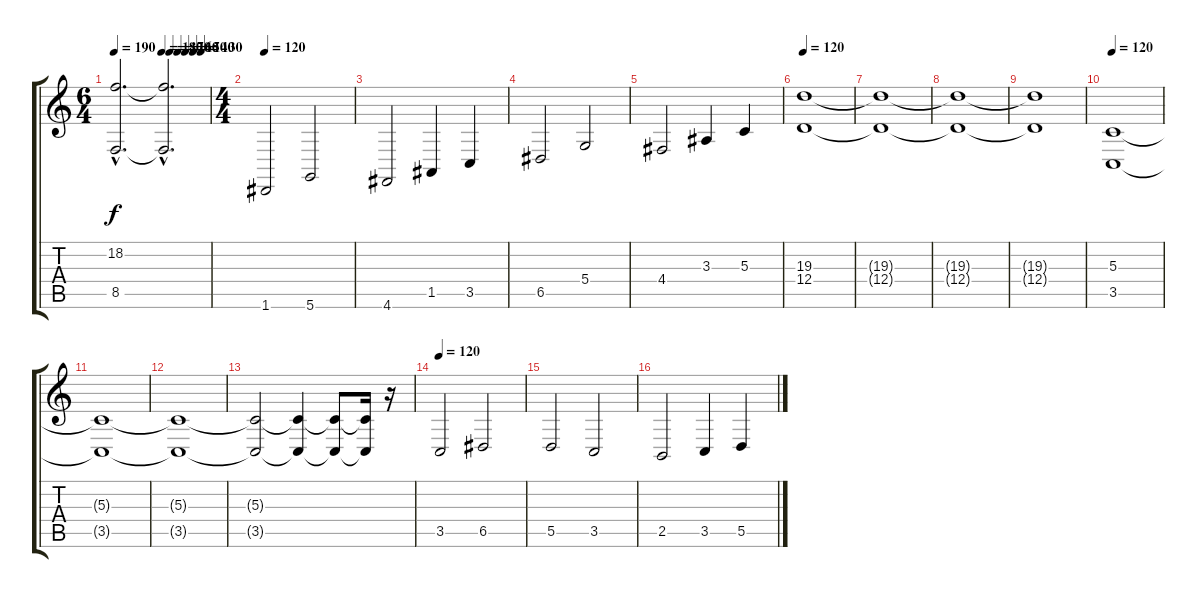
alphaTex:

\track "" {instrument churchorgan}
\staff {score tabs}
\tuning (E4 B3 G3 D3 A2 D2) {hide}
\ts (6 4)
\tempo 190
\tempo (180 0.5)
\tempo (170 0.5833333333333334)
\tempo (160 0.6666666666666666)
\tempo (150 0.75)
\tempo (140 0.8333333333333334)
\tempo (130 0.9166666666666666)
\clef g2
\ks c
(18.2{hac t} 8.5{hac t}).2{d dy f} (18.2{hac t} 8.5{hac t}).2{d} |
\ts (4 4)
\tempo 120
1.6.2 5.6.2 |
4.6.2 1.5.4 3.5.4 |
6.5.2 5.4.2 |
4.4.2 3.3.4 5.3.4 |
\tempo 120
(19.3 12.4).1 |
(19.3{t} 12.4{t}).1 |
(19.3{t} 12.4{t}).1 |
(19.3{t} 12.4{t}).1 |
\tempo 120
(5.3 3.5).1 |
(5.3{t} 3.5{t}).1 |
(5.3{t} 3.5{t}).1 |
(5.3{t} 3.5{t}).2 (5.3{t} 3.5{t}).4 (5.3{t} 3.5{t}).8 (5.3{t} 3.5{t}).16 r.16 |
\tempo 120
3.5.2 6.5.2 |
5.5.2 3.5.2 |
2.5.2 3.5.4 5.5.4
